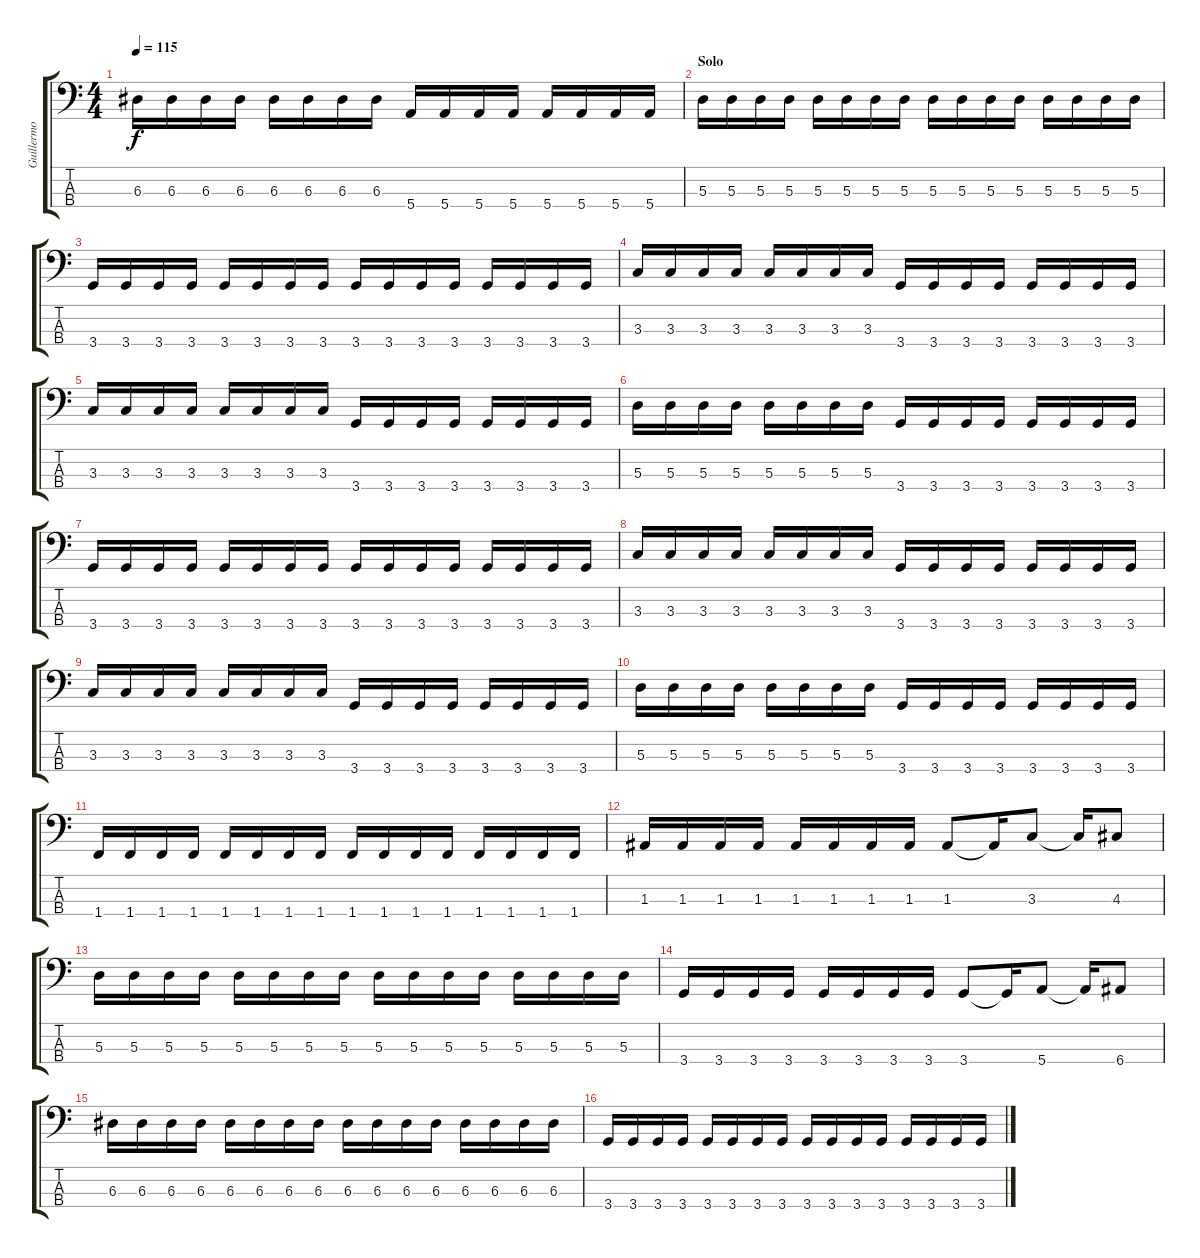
\track ("Guillermo Sanchez" "Guillermo ") {instrument electricbasspick}
\staff {score tabs}
\tuning (G2 D2 A1 E1) {hide}
\ts (4 4)
\tempo 115
\clef f4
\ks c
6.3.16{dy f} 6.3.16 6.3.16 6.3.16 6.3.16 6.3.16 6.3.16 6.3.16 5.4.16 5.4.16 5.4.16 5.4.16 5.4.16 5.4.16 5.4.16 5.4.16 |
\section ("" "Solo")
5.3.16 5.3.16 5.3.16 5.3.16 5.3.16 5.3.16 5.3.16 5.3.16 5.3.16 5.3.16 5.3.16 5.3.16 5.3.16 5.3.16 5.3.16 5.3.16 |
3.4.16 3.4.16 3.4.16 3.4.16 3.4.16 3.4.16 3.4.16 3.4.16 3.4.16 3.4.16 3.4.16 3.4.16 3.4.16 3.4.16 3.4.16 3.4.16 |
3.3.16 3.3.16 3.3.16 3.3.16 3.3.16 3.3.16 3.3.16 3.3.16 3.4.16 3.4.16 3.4.16 3.4.16 3.4.16 3.4.16 3.4.16 3.4.16 |
3.3.16 3.3.16 3.3.16 3.3.16 3.3.16 3.3.16 3.3.16 3.3.16 3.4.16 3.4.16 3.4.16 3.4.16 3.4.16 3.4.16 3.4.16 3.4.16 |
5.3.16 5.3.16 5.3.16 5.3.16 5.3.16 5.3.16 5.3.16 5.3.16 3.4.16 3.4.16 3.4.16 3.4.16 3.4.16 3.4.16 3.4.16 3.4.16 |
3.4.16 3.4.16 3.4.16 3.4.16 3.4.16 3.4.16 3.4.16 3.4.16 3.4.16 3.4.16 3.4.16 3.4.16 3.4.16 3.4.16 3.4.16 3.4.16 |
3.3.16 3.3.16 3.3.16 3.3.16 3.3.16 3.3.16 3.3.16 3.3.16 3.4.16 3.4.16 3.4.16 3.4.16 3.4.16 3.4.16 3.4.16 3.4.16 |
3.3.16 3.3.16 3.3.16 3.3.16 3.3.16 3.3.16 3.3.16 3.3.16 3.4.16 3.4.16 3.4.16 3.4.16 3.4.16 3.4.16 3.4.16 3.4.16 |
5.3.16 5.3.16 5.3.16 5.3.16 5.3.16 5.3.16 5.3.16 5.3.16 3.4.16 3.4.16 3.4.16 3.4.16 3.4.16 3.4.16 3.4.16 3.4.16 |
1.4.16 1.4.16 1.4.16 1.4.16 1.4.16 1.4.16 1.4.16 1.4.16 1.4.16 1.4.16 1.4.16 1.4.16 1.4.16 1.4.16 1.4.16 1.4.16 |
1.3.16 1.3.16 1.3.16 1.3.16 1.3.16 1.3.16 1.3.16 1.3.16 1.3.8 1.3{t}.16 3.3.8 3.3{t}.16 4.3.8 |
5.3.16 5.3.16 5.3.16 5.3.16 5.3.16 5.3.16 5.3.16 5.3.16 5.3.16 5.3.16 5.3.16 5.3.16 5.3.16 5.3.16 5.3.16 5.3.16 |
3.4.16 3.4.16 3.4.16 3.4.16 3.4.16 3.4.16 3.4.16 3.4.16 3.4.8 3.4{t}.16 5.4.8 5.4{t}.16 6.4.8 |
6.3.16 6.3.16 6.3.16 6.3.16 6.3.16 6.3.16 6.3.16 6.3.16 6.3.16 6.3.16 6.3.16 6.3.16 6.3.16 6.3.16 6.3.16 6.3.16 |
3.4.16 3.4.16 3.4.16 3.4.16 3.4.16 3.4.16 3.4.16 3.4.16 3.4.16 3.4.16 3.4.16 3.4.16 3.4.16 3.4.16 3.4.16 3.4.16
